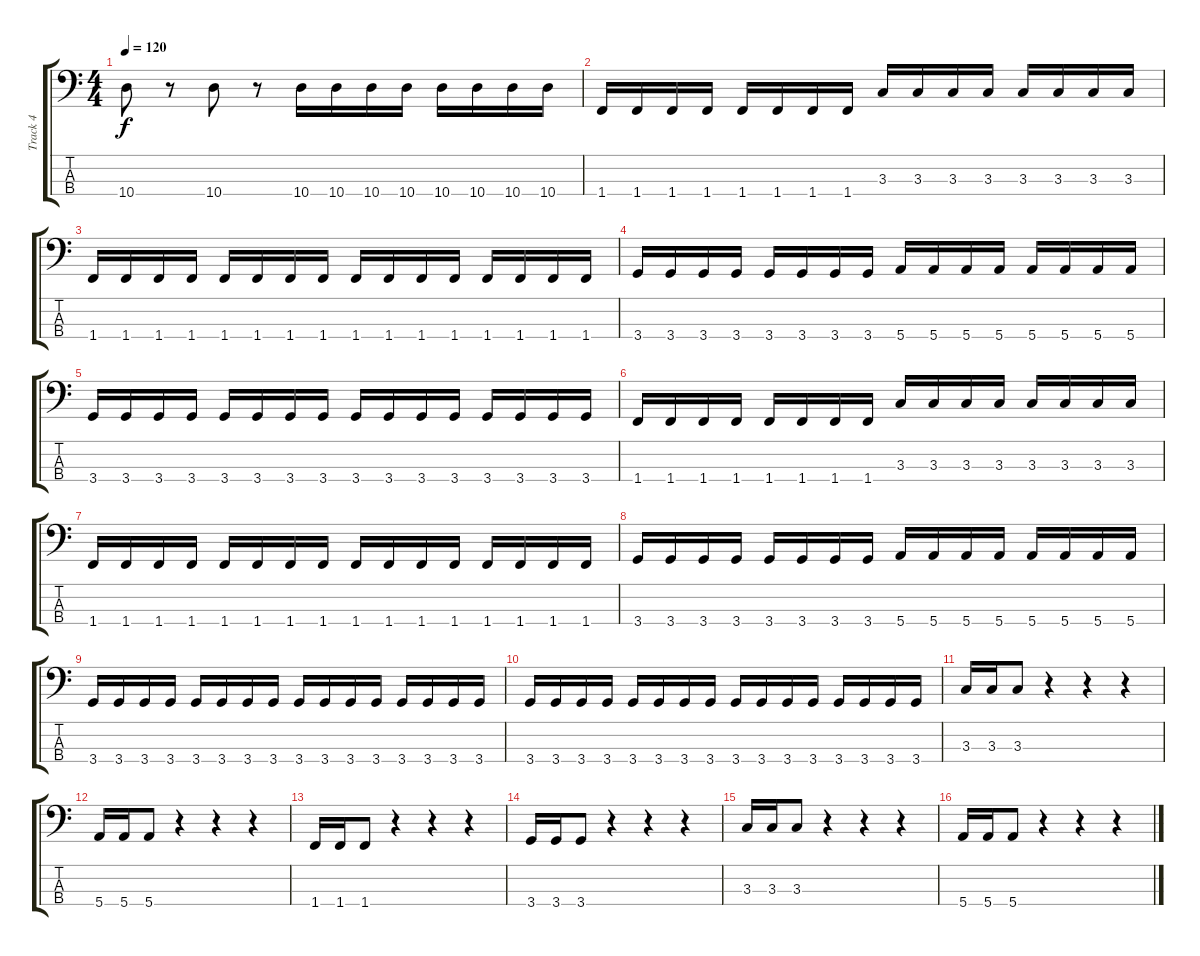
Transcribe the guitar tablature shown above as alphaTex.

\track ("Track 4" "Track 4") {instrument electricbassfinger}
\staff {score tabs}
\tuning (G2 D2 A1 E1) {hide}
\ts (4 4)
\tempo 120
\clef f4
\ks c
10.4.8{dy f} r.8 10.4.8 r.8 10.4.16 10.4.16 10.4.16 10.4.16 10.4.16 10.4.16 10.4.16 10.4.16 |
1.4.16 1.4.16 1.4.16 1.4.16 1.4.16 1.4.16 1.4.16 1.4.16 3.3.16 3.3.16 3.3.16 3.3.16 3.3.16 3.3.16 3.3.16 3.3.16 |
1.4.16 1.4.16 1.4.16 1.4.16 1.4.16 1.4.16 1.4.16 1.4.16 1.4.16 1.4.16 1.4.16 1.4.16 1.4.16 1.4.16 1.4.16 1.4.16 |
3.4.16 3.4.16 3.4.16 3.4.16 3.4.16 3.4.16 3.4.16 3.4.16 5.4.16 5.4.16 5.4.16 5.4.16 5.4.16 5.4.16 5.4.16 5.4.16 |
3.4.16 3.4.16 3.4.16 3.4.16 3.4.16 3.4.16 3.4.16 3.4.16 3.4.16 3.4.16 3.4.16 3.4.16 3.4.16 3.4.16 3.4.16 3.4.16 |
1.4.16 1.4.16 1.4.16 1.4.16 1.4.16 1.4.16 1.4.16 1.4.16 3.3.16 3.3.16 3.3.16 3.3.16 3.3.16 3.3.16 3.3.16 3.3.16 |
1.4.16 1.4.16 1.4.16 1.4.16 1.4.16 1.4.16 1.4.16 1.4.16 1.4.16 1.4.16 1.4.16 1.4.16 1.4.16 1.4.16 1.4.16 1.4.16 |
3.4.16 3.4.16 3.4.16 3.4.16 3.4.16 3.4.16 3.4.16 3.4.16 5.4.16 5.4.16 5.4.16 5.4.16 5.4.16 5.4.16 5.4.16 5.4.16 |
3.4.16 3.4.16 3.4.16 3.4.16 3.4.16 3.4.16 3.4.16 3.4.16 3.4.16 3.4.16 3.4.16 3.4.16 3.4.16 3.4.16 3.4.16 3.4.16 |
3.4.16 3.4.16 3.4.16 3.4.16 3.4.16 3.4.16 3.4.16 3.4.16 3.4.16 3.4.16 3.4.16 3.4.16 3.4.16 3.4.16 3.4.16 3.4.16 |
3.3.16 3.3.16 3.3.8 r.4 r.4 r.4 |
5.4.16 5.4.16 5.4.8 r.4 r.4 r.4 |
1.4.16 1.4.16 1.4.8 r.4 r.4 r.4 |
3.4.16 3.4.16 3.4.8 r.4 r.4 r.4 |
3.3.16 3.3.16 3.3.8 r.4 r.4 r.4 |
5.4.16 5.4.16 5.4.8 r.4 r.4 r.4
